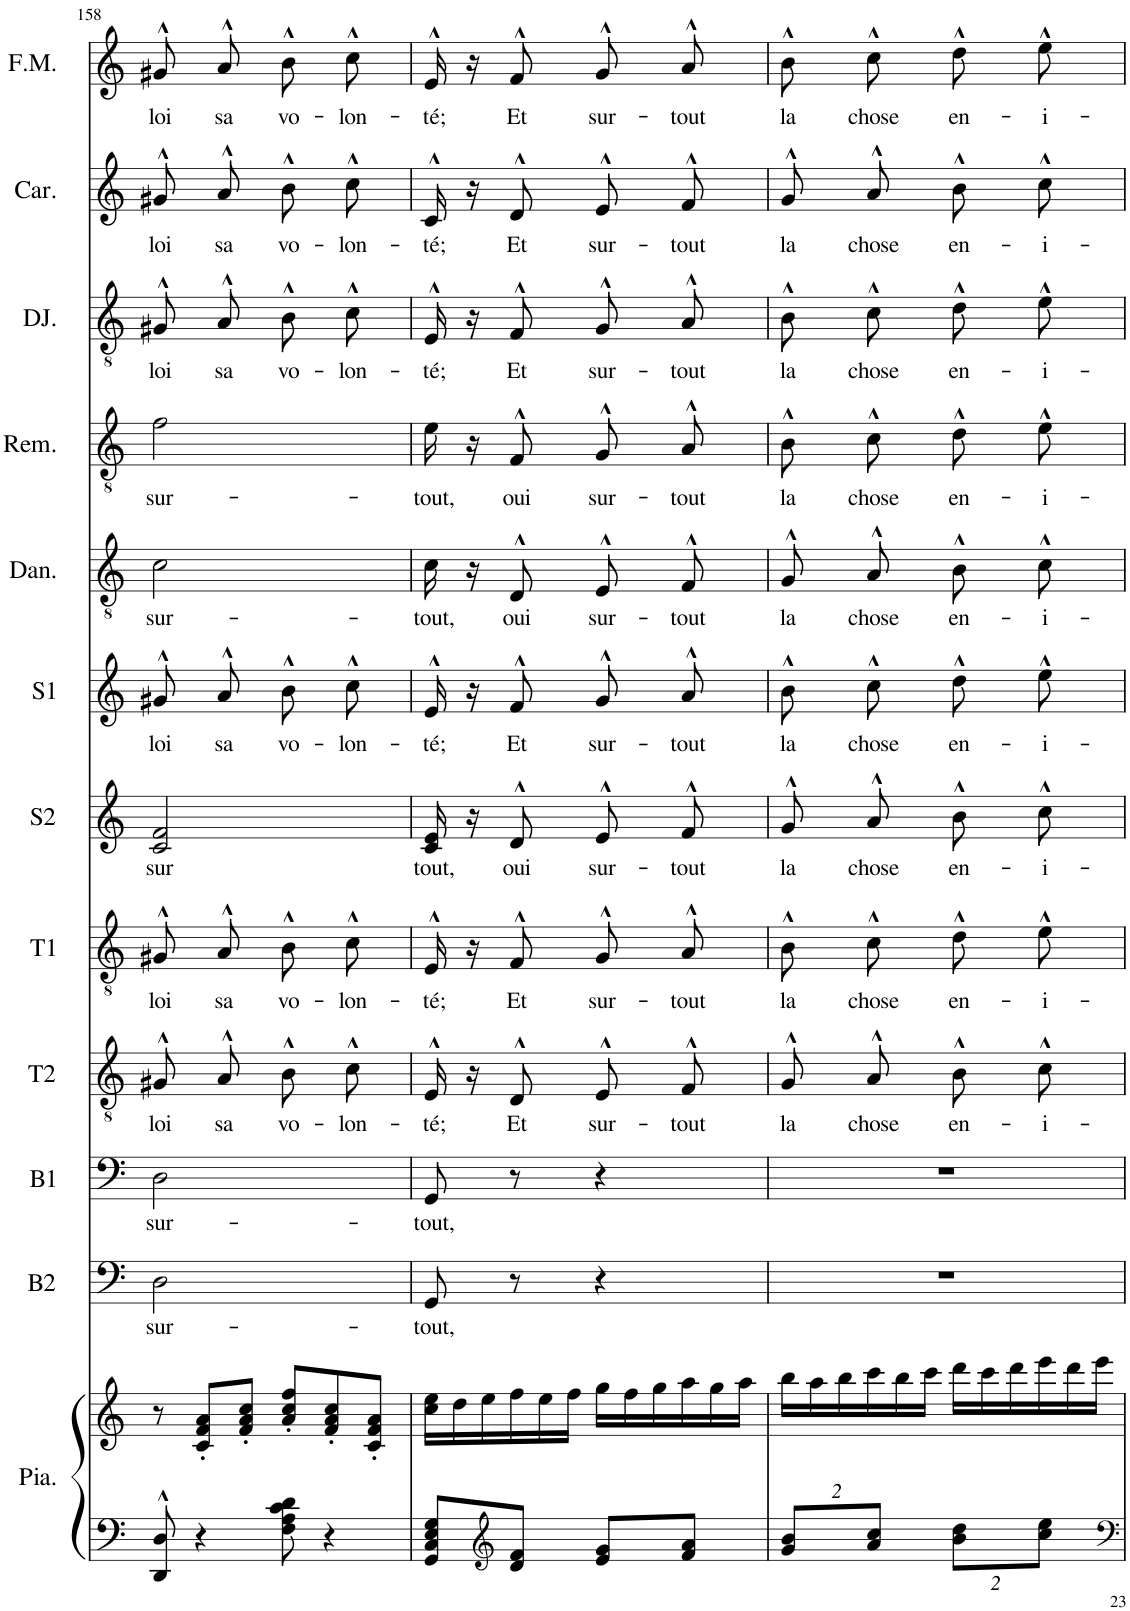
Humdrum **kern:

**kern	**kern	**kern	**text	**kern	**text	**kern	**text	**kern	**text	**kern	**text	**kern	**text	**kern	**text	**kern	**text	**kern	**text	**kern	**text	**kern	**text
*part12	*part12	*part11	*part11	*part10	*part10	*part9	*part9	*part8	*part8	*part7	*part7	*part6	*part6	*part5	*part5	*part4	*part4	*part3	*part3	*part2	*part2	*part1	*part1
*staff13	*staff12	*staff11	*staff11	*staff10	*staff10	*staff9	*staff9	*staff8	*staff8	*staff7	*staff7	*staff6	*staff6	*staff5	*staff5	*staff4	*staff4	*staff3	*staff3	*staff2	*staff2	*staff1	*staff1
*I"Piano	*	*I"Basse 2	*	*I"Basse 1	*	*I"Ténor 2	*	*I"Ténor 1	*	*I"Soprano 2	*	*I"Soprano 1	*	*I"Dancairo	*	*I"Remendado	*	*I"Don Jose	*	*I"Carmen	*	*I"Frasq/Merc	*
*I'Pia.	*	*I'B2	*	*I'B1	*	*I'T2	*	*I'T1	*	*I'S2	*	*I'S1	*	*I'Dan.	*	*I'Rem.	*	*I'DJ.	*	*I'Car.	*	*I'F.M.	*
!!LO:PB:g=z
*clefF4	*clefG2	*clefF4	*	*clefF4	*	*clefGv2	*	*clefGv2	*	*clefG2	*	*clefG2	*	*clefGv2	*	*clefGv2	*	*clefGv2	*	*clefG2	*	*clefG2	*
*k[]	*k[]	*k[]	*	*k[]	*	*k[]	*	*k[]	*	*k[]	*	*k[]	*	*k[]	*	*k[]	*	*k[]	*	*k[]	*	*k[]	*
*M2/4	*M2/4	*M2/4	*	*M2/4	*	*M2/4	*	*M2/4	*	*M2/4	*	*M2/4	*	*M2/4	*	*M2/4	*	*M2/4	*	*M2/4	*	*M2/4	*
=158	=158	=158	=158	=158	=158	=158	=158	=158	=158	=158	=158	=158	=158	=158	=158	=158	=158	=158	=158	=158	=158	=158	=158
!	!	!	!LO:LY:b	!	!LO:LY:b	!	!LO:LY:b	!	!LO:LY:b	!	!LO:LY:b	!	!LO:LY:b	!	!LO:LY:b	!	!LO:LY:b	!	!LO:LY:b	!	!LO:LY:b	!	!LO:LY:b
12DD/^^ 12D/^^	12r	2D\	sur-	2D\	sur-	8G#X^^/L	loi	8G#X^^/L	loi	2c/ 2f/	sur	8g#X^^/L	loi	2c\	sur-	2f\	sur-	8G#X^^/L	loi	8g#X^^/L	loi	8g#X^^/L	loi
6r	12c/' 12f/' 12a/'L	.	.	.	.	.	.	.	.	.	.	.	.	.	.	.	.	.	.	.	.	.	.
!	!	!	!	!	!	!	!LO:LY:b	!	!LO:LY:b	!	!	!	!LO:LY:b	!	!	!	!	!	!LO:LY:b	!	!LO:LY:b	!	!LO:LY:b
.	.	.	.	.	.	8A^^/J	sa	8A^^/J	sa	.	.	8a^^/J	sa	.	.	.	.	8A^^/J	sa	8a^^/J	sa	8a^^/J	sa
.	12f/' 12a/' 12cc/'J	.	.	.	.	.	.	.	.	.	.	.	.	.	.	.	.	.	.	.	.	.	.
*	*Xbrackettup	*	*	*	*	*	*	*	*	*	*	*	*	*	*	*	*	*	*	*	*	*	*
!	!	!	!	!	!	!	!LO:LY:b	!	!LO:LY:b	!	!	!	!LO:LY:b	!	!	!	!	!	!LO:LY:b	!	!LO:LY:b	!	!LO:LY:b
12F\ 12A\ 12c\ 12d\	12a/' 12cc/' 12ff/'L	.	.	.	.	8B^^\L	vo-	8B^^\L	vo-	.	.	8b^^\L	vo-	.	.	.	.	8B^^\L	vo-	8b^^\L	vo-	8b^^\L	vo-
6r	12f/' 12a/' 12cc/'	.	.	.	.	.	.	.	.	.	.	.	.	.	.	.	.	.	.	.	.	.	.
!	!	!	!	!	!	!	!LO:LY:b	!	!LO:LY:b	!	!	!	!LO:LY:b	!	!	!	!	!	!LO:LY:b	!	!LO:LY:b	!	!LO:LY:b
.	.	.	.	.	.	8c^^\J	-lon-	8c^^\J	-lon-	.	.	8cc^^\J	-lon-	.	.	.	.	8c^^\J	-lon-	8cc^^\J	-lon-	8cc^^\J	-lon-
.	12c/' 12f/' 12a/'J	.	.	.	.	.	.	.	.	.	.	.	.	.	.	.	.	.	.	.	.	.	.
=159	=159	=159	=159	=159	=159	=159	=159	=159	=159	=159	=159	=159	=159	=159	=159	=159	=159	=159	=159	=159	=159	=159	=159
!	!	!	!LO:LY:b	!	!LO:LY:b	!	!LO:LY:b	!	!LO:LY:b	!	!LO:LY:b	!	!LO:LY:b	!	!LO:LY:b	!	!LO:LY:b	!	!LO:LY:b	!	!LO:LY:b	!	!LO:LY:b
8GG/ 8C/ 8E/ 8G/L	24cc\ 24ee\LL	8GG/	-tout,	8GG/	-tout,	16E^^/	-té;	16E^^/	-té;	16c/ 16e/	tout,	16e^^/	-té;	16c\	-tout,	16e\	-tout,	16E^^/	-té;	16c^^/	-té;	16e^^/	-té;
.	24dd\	.	.	.	.	.	.	.	.	.	.	.	.	.	.	.	.	.	.	.	.	.	.
.	.	.	.	.	.	16r	.	16r	.	16r	.	16r	.	16r	.	16r	.	16r	.	16r	.	16r	.
.	24ee\	.	.	.	.	.	.	.	.	.	.	.	.	.	.	.	.	.	.	.	.	.	.
*clefG2	*	*	*	*	*	*	*	*	*	*	*	*	*	*	*	*	*	*	*	*	*	*	*
!	!	!	!	!	!	!	!LO:LY:b	!	!LO:LY:b	!	!LO:LY:b	!	!LO:LY:b	!	!LO:LY:b	!	!LO:LY:b	!	!LO:LY:b	!	!LO:LY:b	!	!LO:LY:b
8d/ 8f/J	24ff\	8r	.	8r	.	8D^^/	Et	8F^^/	Et	8d^^/	oui	8f^^/	Et	8D^^/	oui	8F^^/	oui	8F^^/	Et	8d^^/	Et	8f^^/	Et
.	24ee\	.	.	.	.	.	.	.	.	.	.	.	.	.	.	.	.	.	.	.	.	.	.
.	24ff\JJ	.	.	.	.	.	.	.	.	.	.	.	.	.	.	.	.	.	.	.	.	.	.
!	!	!	!	!	!	!	!LO:LY:b	!	!LO:LY:b	!	!LO:LY:b	!	!LO:LY:b	!	!LO:LY:b	!	!LO:LY:b	!	!LO:LY:b	!	!LO:LY:b	!	!LO:LY:b
8e/ 8g/L	24gg\LL	4r	.	4r	.	8E^^/L	sur-	8G^^/L	sur-	8e^^/L	sur-	8g^^/L	sur-	8E^^/L	sur-	8G^^/L	sur-	8G^^/L	sur-	8e^^/L	sur-	8g^^/L	sur-
.	24ff\	.	.	.	.	.	.	.	.	.	.	.	.	.	.	.	.	.	.	.	.	.	.
.	24gg\	.	.	.	.	.	.	.	.	.	.	.	.	.	.	.	.	.	.	.	.	.	.
!	!	!	!	!	!	!	!LO:LY:b	!	!LO:LY:b	!	!LO:LY:b	!	!LO:LY:b	!	!LO:LY:b	!	!LO:LY:b	!	!LO:LY:b	!	!LO:LY:b	!	!LO:LY:b
8f/ 8a/J	24aa\	.	.	.	.	8F^^/J	-tout	8A^^/J	-tout	8f^^/J	-tout	8a^^/J	-tout	8F^^/J	-tout	8A^^/J	-tout	8A^^/J	-tout	8f^^/J	-tout	8a^^/J	-tout
.	24gg\	.	.	.	.	.	.	.	.	.	.	.	.	.	.	.	.	.	.	.	.	.	.
.	24aa\JJ	.	.	.	.	.	.	.	.	.	.	.	.	.	.	.	.	.	.	.	.	.	.
=160	=160	=160	=160	=160	=160	=160	=160	=160	=160	=160	=160	=160	=160	=160	=160	=160	=160	=160	=160	=160	=160	=160	=160
!	!	!	!	!	!	!	!LO:LY:b	!	!LO:LY:b	!	!LO:LY:b	!	!LO:LY:b	!	!LO:LY:b	!	!LO:LY:b	!	!LO:LY:b	!	!LO:LY:b	!	!LO:LY:b
8g/ 8b/L	24bb\LL	2r	.	2r	.	8G^^/L	la	8B^^\L	la	8g^^/L	la	8b^^\L	la	8G^^/L	la	8B^^\L	la	8B^^\L	la	8g^^/L	la	8b^^\L	la
.	24aa\	.	.	.	.	.	.	.	.	.	.	.	.	.	.	.	.	.	.	.	.	.	.
.	24bb\	.	.	.	.	.	.	.	.	.	.	.	.	.	.	.	.	.	.	.	.	.	.
!	!	!	!	!	!	!	!LO:LY:b	!	!LO:LY:b	!	!LO:LY:b	!	!LO:LY:b	!	!LO:LY:b	!	!LO:LY:b	!	!LO:LY:b	!	!LO:LY:b	!	!LO:LY:b
8a/ 8cc/J	24ccc\	.	.	.	.	8A^^/J	chose	8c^^\J	chose	8a^^/J	chose	8cc^^\J	chose	8A^^/J	chose	8c^^\J	chose	8c^^\J	chose	8a^^/J	chose	8cc^^\J	chose
.	24bb\	.	.	.	.	.	.	.	.	.	.	.	.	.	.	.	.	.	.	.	.	.	.
.	24ccc\JJ	.	.	.	.	.	.	.	.	.	.	.	.	.	.	.	.	.	.	.	.	.	.
!	!	!	!	!	!	!	!LO:LY:b	!	!LO:LY:b	!	!LO:LY:b	!	!LO:LY:b	!	!LO:LY:b	!	!LO:LY:b	!	!LO:LY:b	!	!LO:LY:b	!	!LO:LY:b
8b\ 8dd\L	24ddd\LL	.	.	.	.	8B^^\L	en-	8d^^\L	en-	8b^^\L	en-	8dd^^\L	en-	8B^^\L	en-	8d^^\L	en-	8d^^\L	en-	8b^^\L	en-	8dd^^\L	en-
.	24ccc\	.	.	.	.	.	.	.	.	.	.	.	.	.	.	.	.	.	.	.	.	.	.
.	24ddd\	.	.	.	.	.	.	.	.	.	.	.	.	.	.	.	.	.	.	.	.	.	.
!	!	!	!	!	!	!	!LO:LY:b	!	!LO:LY:b	!	!LO:LY:b	!	!LO:LY:b	!	!LO:LY:b	!	!LO:LY:b	!	!LO:LY:b	!	!LO:LY:b	!	!LO:LY:b
8cc\ 8ee\J	24eee\	.	.	.	.	8c^^\J	-i-	8e^^\J	-i-	8cc^^\J	-i-	8ee^^\J	-i-	8c^^\J	-i-	8e^^\J	-i-	8e^^\J	-i-	8cc^^\J	-i-	8ee^^\J	-i-
.	24ddd\	.	.	.	.	.	.	.	.	.	.	.	.	.	.	.	.	.	.	.	.	.	.
.	24eee\JJ	.	.	.	.	.	.	.	.	.	.	.	.	.	.	.	.	.	.	.	.	.	.
=	=	=	=	=	=	=	=	=	=	=	=	=	=	=	=	=	=	=	=	=	=	=	=
*-	*-	*-	*-	*-	*-	*-	*-	*-	*-	*-	*-	*-	*-	*-	*-	*-	*-	*-	*-	*-	*-	*-	*-
